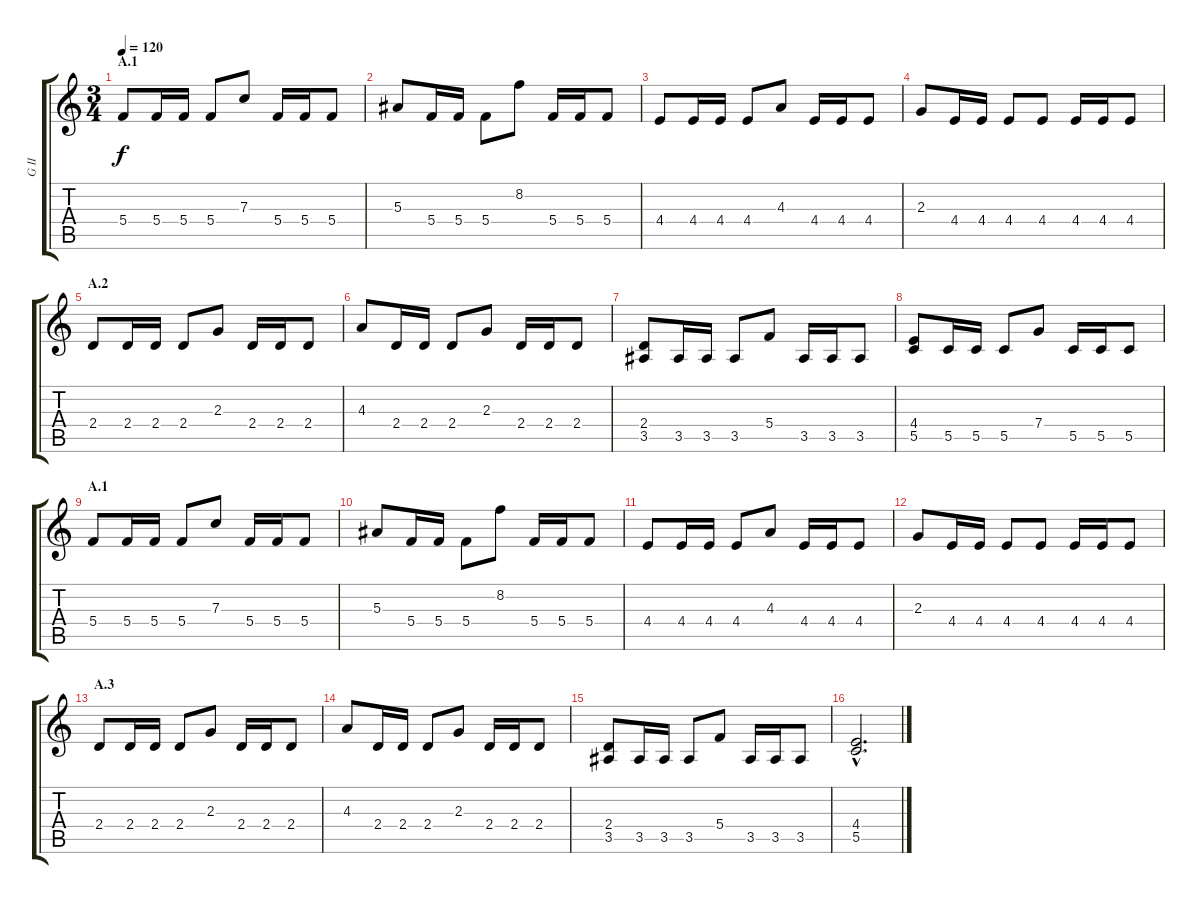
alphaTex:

\track ("G II" "G II") {instrument distortionguitar}
\staff {score tabs}
\tuning (D4 A3 F3 C3 G2 D2) {hide}
\ts (3 4)
\section ("" "A.1")
\tempo 120
\clef g2
\ks c
5.4.8{dy f instrument distortionguitar} 5.4.16 5.4.16 5.4.8 7.3.8 5.4.16 5.4.16 5.4.8 |
5.3.8 5.4.16 5.4.16 5.4.8 8.2.8 5.4.16 5.4.16 5.4.8 |
4.4.8 4.4.16 4.4.16 4.4.8 4.3.8 4.4.16 4.4.16 4.4.8 |
2.3.8 4.4.16 4.4.16 4.4.8 4.4.8 4.4.16 4.4.16 4.4.8 |
\section ("" "A.2")
2.4.8 2.4.16 2.4.16 2.4.8 2.3.8 2.4.16 2.4.16 2.4.8 |
4.3.8 2.4.16 2.4.16 2.4.8 2.3.8 2.4.16 2.4.16 2.4.8 |
(2.4 3.5).8 3.5.16 3.5.16 3.5.8 5.4.8 3.5.16 3.5.16 3.5.8 |
(4.4 5.5).8 5.5.16 5.5.16 5.5.8 7.4.8 5.5.16 5.5.16 5.5.8 |
\section ("" "A.1")
5.4.8 5.4.16 5.4.16 5.4.8 7.3.8 5.4.16 5.4.16 5.4.8 |
5.3.8 5.4.16 5.4.16 5.4.8 8.2.8 5.4.16 5.4.16 5.4.8 |
4.4.8 4.4.16 4.4.16 4.4.8 4.3.8 4.4.16 4.4.16 4.4.8 |
2.3.8 4.4.16 4.4.16 4.4.8 4.4.8 4.4.16 4.4.16 4.4.8 |
\section ("" "A.3")
2.4.8 2.4.16 2.4.16 2.4.8 2.3.8 2.4.16 2.4.16 2.4.8 |
4.3.8 2.4.16 2.4.16 2.4.8 2.3.8 2.4.16 2.4.16 2.4.8 |
(2.4 3.5).8 3.5.16 3.5.16 3.5.8 5.4.8 3.5.16 3.5.16 3.5.8 |
(4.4{hac} 5.5{hac}).2{d}
